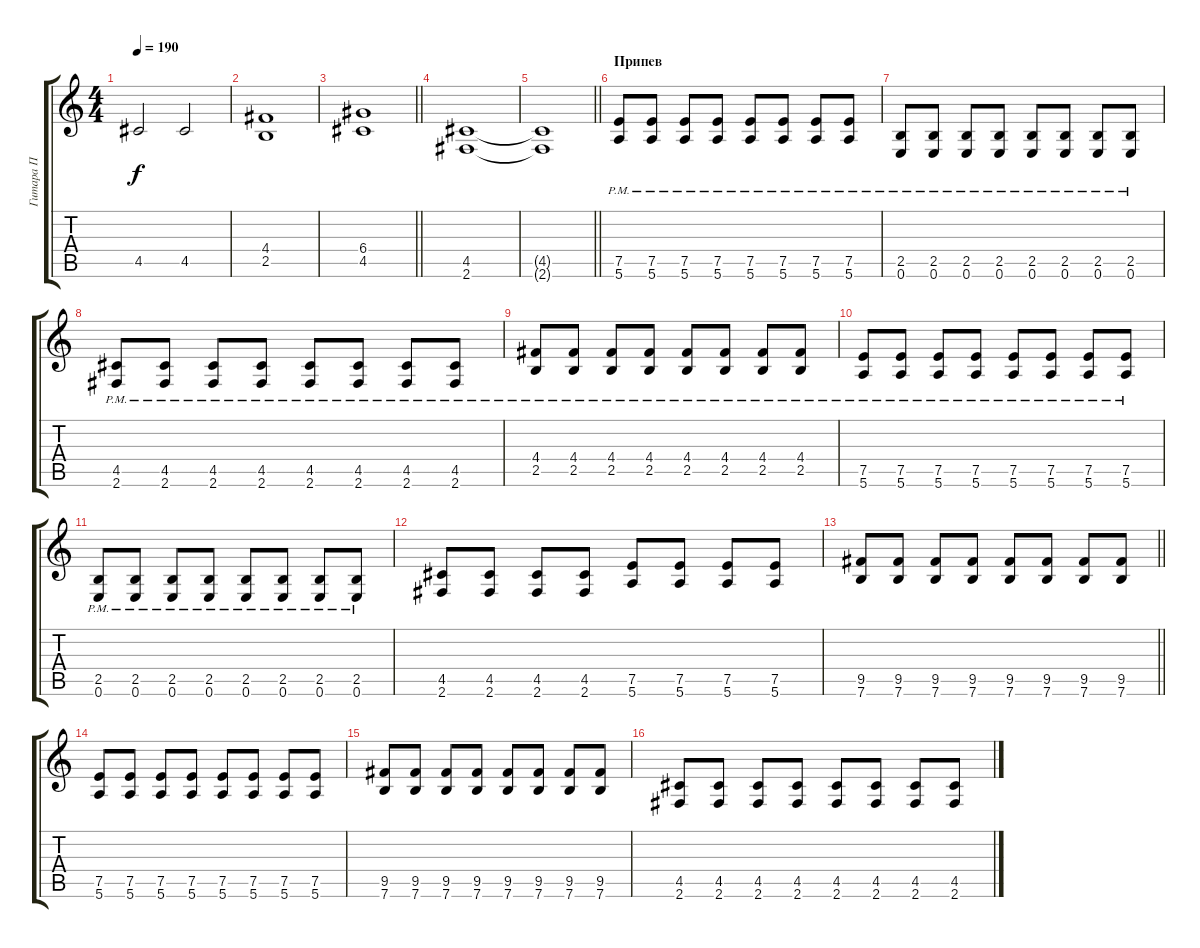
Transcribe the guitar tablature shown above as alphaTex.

\track ("Гитара П" "Гитара П") {instrument distortionguitar}
\staff {score tabs}
\tuning (E4 B3 G3 D3 A2 E2) {hide}
\ts (4 4)
\tempo 190
\clef g2
\ks c
4.5.2{dy f} 4.5.2 |
(4.4 2.5).1 |
\barLineRight lightlight
(6.4 4.5).1 |
(4.5 2.6).1 |
\barLineRight lightlight
(4.5{t} 2.6{t}).1 |
\section ("" "Припев")
(7.5{pm} 5.6{pm}).8 (7.5{pm} 5.6{pm}).8 (7.5{pm} 5.6{pm}).8 (7.5{pm} 5.6{pm}).8 (7.5{pm} 5.6{pm}).8 (7.5{pm} 5.6{pm}).8 (7.5{pm} 5.6{pm}).8 (7.5{pm} 5.6{pm}).8 |
(2.5{pm} 0.6{pm}).8 (2.5{pm} 0.6{pm}).8 (2.5{pm} 0.6{pm}).8 (2.5{pm} 0.6{pm}).8 (2.5{pm} 0.6{pm}).8 (2.5{pm} 0.6{pm}).8 (2.5{pm} 0.6{pm}).8 (2.5{pm} 0.6{pm}).8 |
(4.5{pm} 2.6{pm}).8 (4.5{pm} 2.6{pm}).8 (4.5{pm} 2.6{pm}).8 (4.5{pm} 2.6{pm}).8 (4.5{pm} 2.6{pm}).8 (4.5{pm} 2.6{pm}).8 (4.5{pm} 2.6{pm}).8 (4.5{pm} 2.6{pm}).8 |
(4.4{pm} 2.5{pm}).8 (4.4{pm} 2.5{pm}).8 (4.4{pm} 2.5{pm}).8 (4.4{pm} 2.5{pm}).8 (4.4{pm} 2.5{pm}).8 (4.4{pm} 2.5{pm}).8 (4.4{pm} 2.5{pm}).8 (4.4{pm} 2.5{pm}).8 |
(7.5{pm} 5.6{pm}).8 (7.5{pm} 5.6{pm}).8 (7.5{pm} 5.6{pm}).8 (7.5{pm} 5.6{pm}).8 (7.5{pm} 5.6{pm}).8 (7.5{pm} 5.6{pm}).8 (7.5{pm} 5.6{pm}).8 (7.5{pm} 5.6{pm}).8 |
(2.5{pm} 0.6{pm}).8 (2.5{pm} 0.6{pm}).8 (2.5{pm} 0.6{pm}).8 (2.5{pm} 0.6{pm}).8 (2.5{pm} 0.6{pm}).8 (2.5{pm} 0.6{pm}).8 (2.5{pm} 0.6{pm}).8 (2.5{pm} 0.6{pm}).8 |
(4.5 2.6).8 (4.5 2.6).8 (4.5 2.6).8 (4.5 2.6).8 (7.5 5.6).8 (7.5 5.6).8 (7.5 5.6).8 (7.5 5.6).8 |
\barLineRight lightlight
(9.5 7.6).8 (9.5 7.6).8 (9.5 7.6).8 (9.5 7.6).8 (9.5 7.6).8 (9.5 7.6).8 (9.5 7.6).8 (9.5 7.6).8 |
\section ("" " ")
(7.5 5.6).8 (7.5 5.6).8 (7.5 5.6).8 (7.5 5.6).8 (7.5 5.6).8 (7.5 5.6).8 (7.5 5.6).8 (7.5 5.6).8 |
(9.5 7.6).8 (9.5 7.6).8 (9.5 7.6).8 (9.5 7.6).8 (9.5 7.6).8 (9.5 7.6).8 (9.5 7.6).8 (9.5 7.6).8 |
(4.5 2.6).8 (4.5 2.6).8 (4.5 2.6).8 (4.5 2.6).8 (4.5 2.6).8 (4.5 2.6).8 (4.5 2.6).8 (4.5 2.6).8
